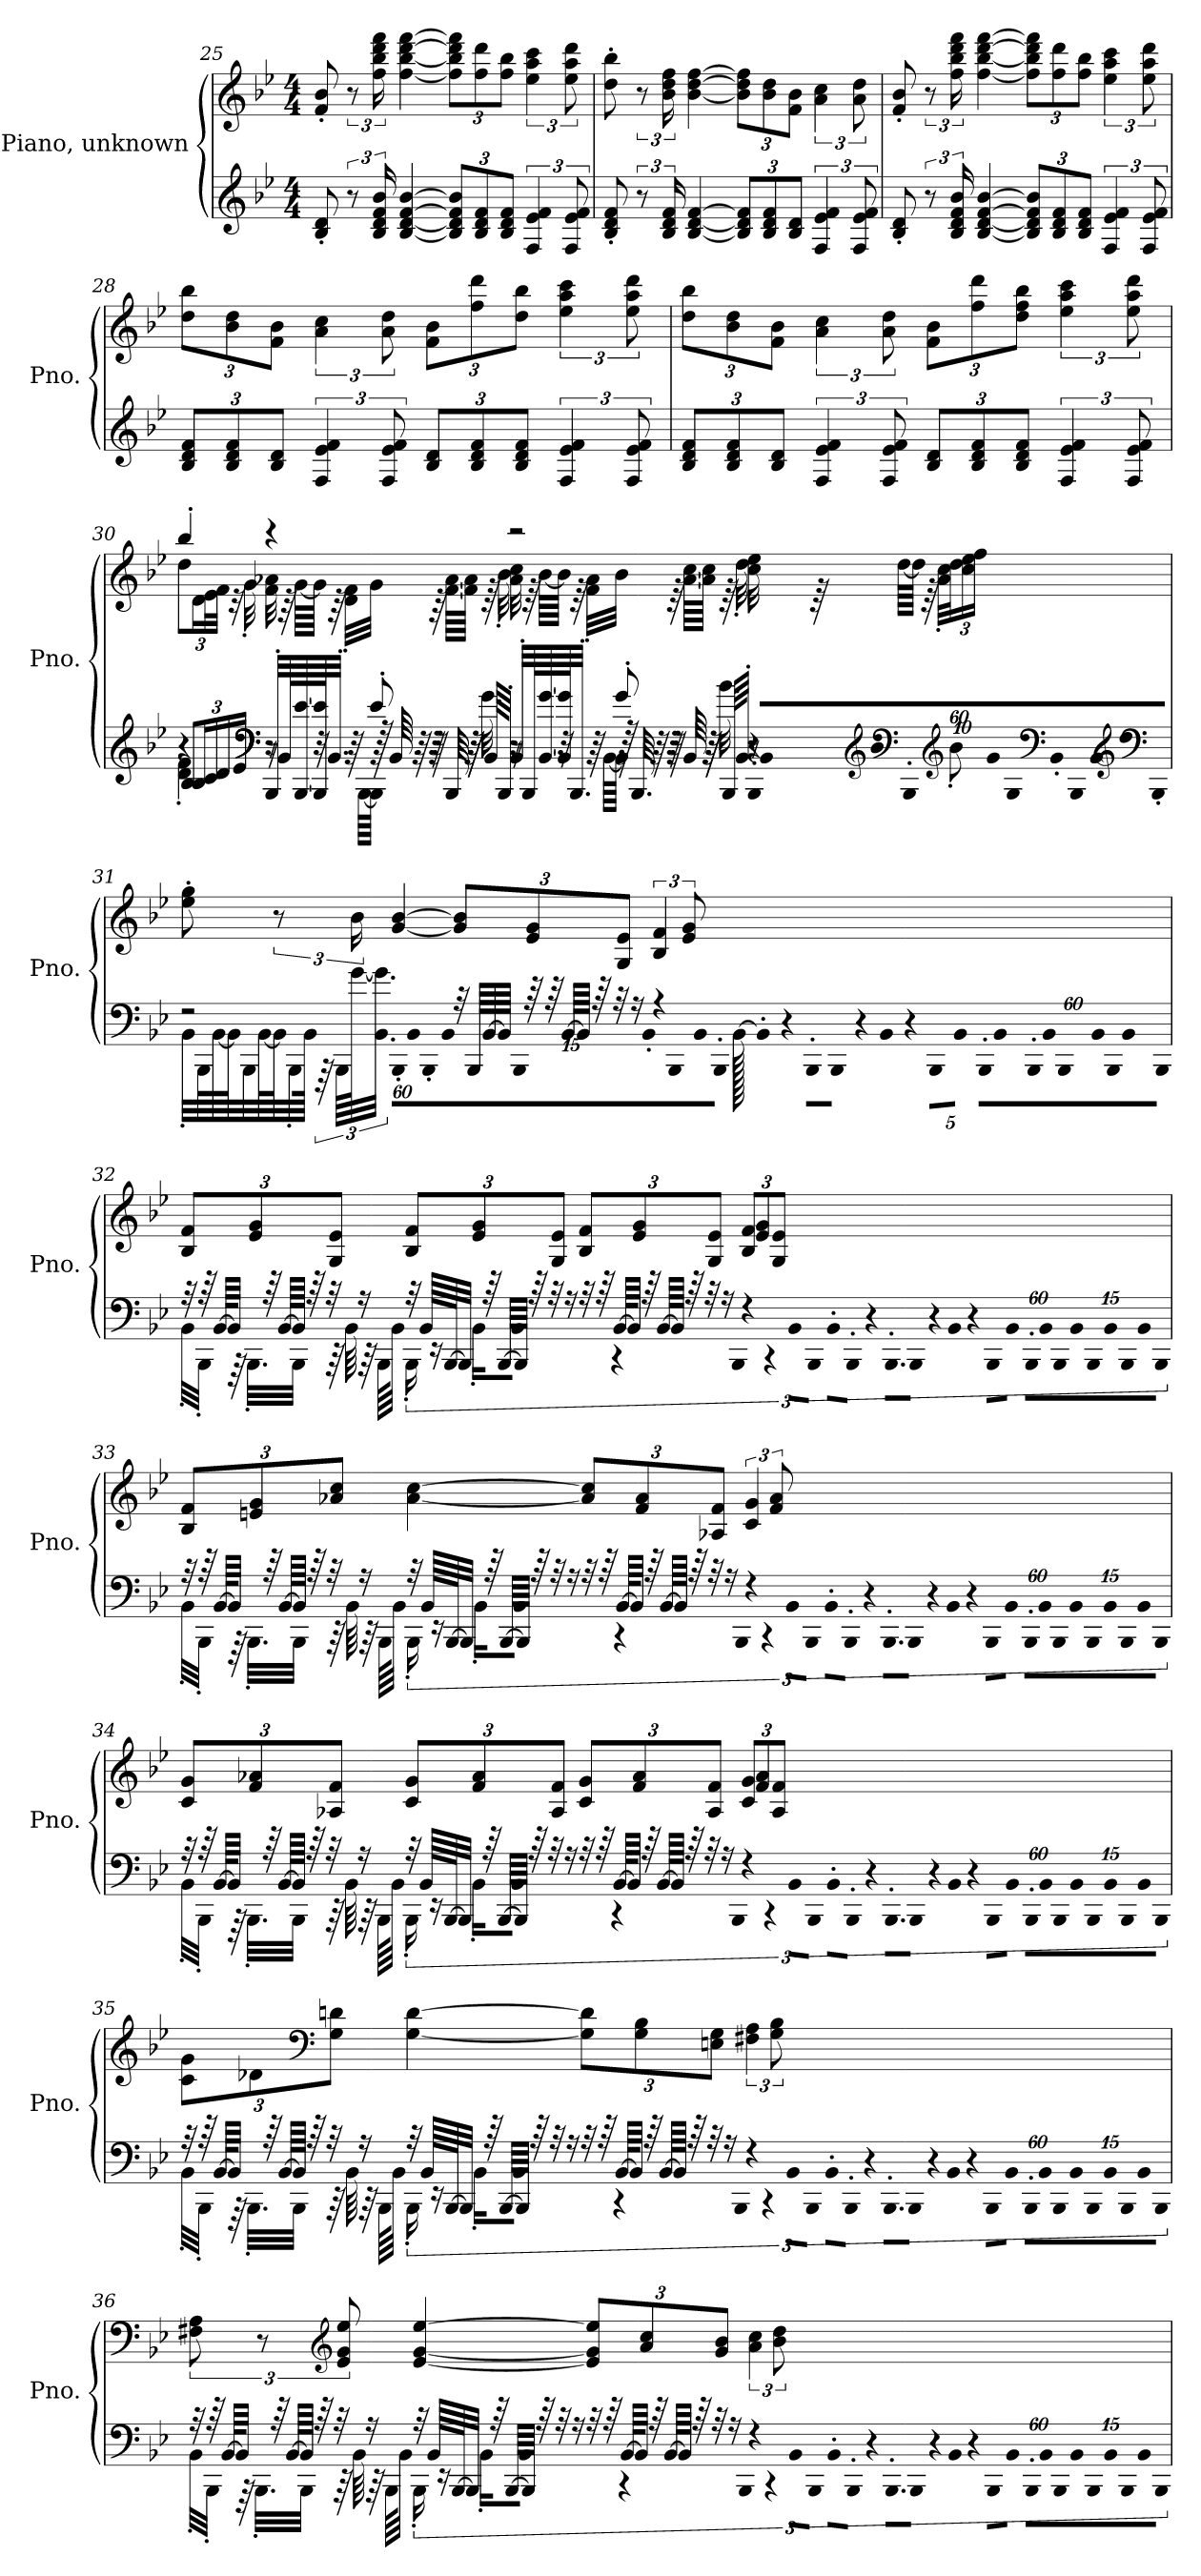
**kern	**kern
*part1	*part1
*staff2	*staff1
*I"Piano, unknown	*
*I'Pno.	*
*clefG2	*clefG2
*k[b-e-]	*k[b-e-]
*M4/4	*M4/4
=25	=25
8B-/' 8d/'	8f/' 8b-/'
12r	12r
24B-/ 24d/ 24f/ 24b-/	24ff\ 24bb-\ 24ddd\ 24fff\
[4B-/ [4d/ [4f/ [4b-/	[4ff\ [4bb-\ [4ddd\ [4fff\
*Xbrackettup	*Xbrackettup
12B-/] 12d/] 12f/] 12b-/]L	12ff\] 12bb-\] 12ddd\] 12fff\]L
12B-/ 12d/ 12f/	12ff\ 12ddd\
12B-/ 12d/ 12f/J	12ff\ 12bb-\J
*brackettup	*brackettup
6F/ 6e-/ 6f/	6ee-\ 6aa\ 6ccc\
12F/ 12e-/ 12f/	12ee-\ 12aa\ 12ddd\
=26	=26
8B-/' 8d/' 8f/'	8dd\' 8bb-\'
12r	12r
24B-/ 24d/ 24f/	24b-\ 24dd\ 24ff\
[4B-/ [4d/ [4f/	[4b-\ [4dd\ [4ff\
*Xbrackettup	*Xbrackettup
12B-/] 12d/] 12f/]L	12b-\] 12dd\] 12ff\]L
12B-/ 12d/ 12f/	12b-\ 12dd\
12B-/ 12d/J	12f\ 12b-\J
*brackettup	*brackettup
6F/ 6e-/ 6f/	6a\ 6cc\
12F/ 12e-/ 12f/	12a\ 12dd\
!!LO:LB:g=z
=27	=27
8B-/' 8d/'	8f/' 8b-/'
12r	12r
24B-/ 24d/ 24f/ 24b-/	24ff\ 24bb-\ 24ddd\ 24fff\
[4B-/ [4d/ [4f/ [4b-/	[4ff\ [4bb-\ [4ddd\ [4fff\
*Xbrackettup	*Xbrackettup
12B-/] 12d/] 12f/] 12b-/]L	12ff\] 12bb-\] 12ddd\] 12fff\]L
12B-/ 12d/ 12f/	12ff\ 12ddd\
12B-/ 12d/ 12f/J	12ff\ 12bb-\J
*brackettup	*brackettup
6F/ 6e-/ 6f/	6ee-\ 6aa\ 6ccc\
12F/ 12e-/ 12f/	12ee-\ 12aa\ 12ddd\
=28	=28
*Xbrackettup	*Xbrackettup
12B-/ 12d/ 12f/L	12dd\ 12bb-\L
12B-/ 12d/ 12f/	12b-\ 12dd\
12B-/ 12d/J	12f\ 12b-\J
*brackettup	*brackettup
6F/ 6e-/ 6f/	6a\ 6cc\
12F/ 12e-/ 12f/	12a\ 12dd\
*Xbrackettup	*Xbrackettup
12B-/ 12d/L	12f\ 12b-\L
12B-/ 12d/ 12f/	12ff\ 12ddd\
12B-/ 12d/ 12f/J	12dd\ 12bb-\J
*brackettup	*brackettup
6F/ 6e-/ 6f/	6ee-\ 6aa\ 6ccc\
12F/ 12e-/ 12f/	12ee-\ 12aa\ 12ddd\
!!LO:LB:g=z
=29	=29
*Xbrackettup	*Xbrackettup
12B-/ 12d/ 12f/L	12dd\ 12bb-\L
12B-/ 12d/ 12f/	12b-\ 12dd\
12B-/ 12d/J	12f\ 12b-\J
*brackettup	*brackettup
6F/ 6e-/ 6f/	6a\ 6cc\
12F/ 12e-/ 12f/	12a\ 12dd\
*Xbrackettup	*Xbrackettup
12B-/ 12d/L	12f\ 12b-\L
12B-/ 12d/ 12f/	12ff\ 12ddd\
12B-/ 12d/ 12f/J	12dd\ 12ff\ 12bb-\J
*brackettup	*brackettup
6F/ 6e-/ 6f/	6ee-\ 6aa\ 6ccc\
12F/ 12e-/ 12f/	12ee-\ 12aa\ 12ddd\
!!LO:LB:g=z
=30	=30
*^	*^
*	*^	*	*
*	*	*Xbrackettup	*	*Xbrackettup
4r	4d\' 4f\'	12B-/L	4bb-'/	12dd\L
.	.	24B-/L	.	24d\L
.	.	24c/	.	24e-\
.	.	24d/	.	48f\JJk
.	.	.	.	32r
.	.	24e-/JJ	.	.
.	.	.	.	32g'\
*clefF4	*	*	*	*
8r	16r	32BBB-'/LLL	4r	32f\ 32a-X\
.	.	64BB-/L	.	64r
.	.	[64BBB-/ [64e-/	.	[64g\LLLL
.	32r	64BBB-/] 64e-/]J	.	64g\JJJJ]
.	.	32.BB-'/JJJ	.	64r
.	64r	.	.	32d\' 32f\'LLL
.	[64BBB-\LLLL	.	.	.
8e-'/	64BBB-\JJJJ]	128r	.	32g\JJJ
.	.	64.BB-/	.	.
.	64r	.	.	.
.	32r	64r	.	64r
.	.	64BBB-/	.	[64f\ [64a-\LLLL
.	64r	64r	.	64f\] 64a-\]JJJJ
.	32.g\	64BB-/KLLL	.	64r
.	.	32BBB-'/JJJ	.	32b-'\
8r	16r	32BB-'/LLL	2r	32a-\ 32cc\
.	.	64BBB-/L	.	64r
.	.	[64BB-/ [64g/	.	[64b-\LLLL
.	32r	64BB-/] 64g/]J	.	64b-\JJJJ]
.	.	32.BBB-'/JJJ	.	64r
.	64r	.	.	32f\' 32a-\'LLL
.	[64BB-\LLLL	.	.	.
8g'/	64BB-\JJJJ]	128r	.	32b-\JJJ
.	.	64.BBB-/	.	.
.	64r	.	.	.
.	32r	64r	.	64r
.	.	64BB-/	.	[64a-\ [64cc\LLLL
.	64r	64r	.	64a-\] 64cc\]JJJJ
.	32.b-\	64BBB-/KLLL	.	64r
.	.	32BB-'/JJJ	.	32dd'\
!	!	!LO:N:vis=32	!	!
4r	8r	1920%53BBB-'/LLL	.	32cc\ 32ee-\
!	!	!LO:N:vis=64	!	!
.	.	640%9BB-/L	.	.
.	.	.	.	64r
*clefG2	*	*	*	*
!	!	!LO:N:vis=64	!	!
.	.	640%9b-/J	.	.
.	.	.	.	[64dd\LLLL
*clefF4	*	*	*	*
!	!	!LO:N:vis=32	!	!
.	.	1920%53BBB-'/	.	.
.	.	.	.	64dd\JJJJ]
.	.	.	.	64r
!	!	!LO:N:vis=32	!	!
.	.	1920%53BB-/	.	.
.	.	.	.	32a-\' 32cc\'KLL
!	!	!LO:N:vis=32	!	!
.	.	1920%53BBB-/	.	.
*clefG2	*	*	*	*
.	8b-'\	.	.	24dd\
.	.	1920ryy	.	.
*clefF4	*	*	*	*
!	!	!LO:N:vis=32	!	!
.	.	1920%53BB-'/	.	.
!	!	!LO:N:vis=32	!	!
.	.	1920%53BBB-/	.	24cc\ 24ee-\
!	!	!LO:N:vis=64	!	!
.	.	640%9BB-/L	.	.
*clefG2	*	*	*	*
!	!	!LO:N:vis=64	!	!
.	.	640%9dd/J	.	24ff\JJ
*clefF4	*	*	*	*
!	!	!LO:N:vis=32	!	!
.	.	1920%53BBB-'/JJJ	.	.
*	*v	*v	*	*
*	*	*v	*v
!!LO:LB:g=z
=31	=31	=31
2r	32BB-'\LLL	8ee-\' 8gg\'
.	64BBB-\L	.
.	[64BB-\	.
.	64BB-\J]	.
.	32BBB-\	.
.	[64BB-\L	.
*	*	*brackettup
.	64BB-\J]	12r
.	32BBB-'\	.
.	64BB-\JJJk	.
*	*brackettup	*
.	96r	.
.	96BBB-\LLLL	.
.	[96g\J	24b-\
.	48.BB-\ 48.g\]JJJ	.
*	*Xbrackettup	*
!	!LO:N:vis=32	!
.	1920%53BBB-'\LLL	[4g/ [4b-/
!	!LO:N:vis=32	!
.	1920%53BB-\	.
.	1920ryy	.
!	!LO:N:vis=32	!
.	1920%53BBB-'\	.
!	!LO:N:vis=32	!
.	1920%53BB-\	.
!	!LO:N:vis=32	!
.	1920%53BBB-\	.
.	1920ryy	.
!	!LO:N:vis=32	!
.	1920%53BB-'\	.
!	!LO:N:vis=32	!
.	1920%53BBB-\	.
!	!LO:N:vis=32	!
.	1920%53BB-\	.
.	1920ryy	.
!	!LO:N:vis=32	!
.	1920%53BBB-'\JJJ	.
*	*	*Xbrackettup
32r	[640BB-\	12g/] 12b-/]L
.	1920%77BB-'\]	.
64BBB-/LLLL	.	.
.	24r	.
[64BB-/	.	.
64BB-/JJJJ]	.	.
64r	.	.
.	24BBB-'\LL	12e-/ 12g/
64r	.	.
[64BB-/LLLL	.	.
64BB-/JJJJ]	32BBB-\JJk	.
64r	.	.
32r	64r	.
.	.	12G/ 12e-/J
.	64BB-\	.
16r	64r	.
.	64BBB-\KLLL	.
.	32BB-\JJJ	.
!	!LO:N:vis=32	!
*	*	*brackettup
4r	1920%53BBB-'\LLL	6B-/ 6f/
!	!LO:N:vis=32	!
.	1920%53BB-\	.
.	1920ryy	.
!	!LO:N:vis=32	!
.	1920%53BBB-'\	.
!	!LO:N:vis=32	!
.	1920%53BB-\	.
!	!LO:N:vis=32	!
.	1920%53BBB-\	.
.	1920ryy	.
!	!LO:N:vis=32	!
.	1920%53BB-\	.
!	!LO:N:vis=32	!
.	1920%53BBB-\	12e-/ 12g/
!	!LO:N:vis=32	!
.	1920%53BB-\	.
.	1920ryy	.
!	!LO:N:vis=32	!
.	1920%53BBB-\JJJ	.
!!LO:LB:g=z
=32	=32	=32
*	*	*Xbrackettup
32r	32BB-'\LLL	12B-/ 12f/L
64r	32BBB-'\JJJ	.
[64BB-/KLLL	.	.
32BB-/JJJ]	64r	.
.	32.BBB-'\LLL	.
.	.	12e-/ 12g/
64r	.	.
[64BB-/LLLL	.	.
64BB-/JJJJ]	32BBB-\JJJ	.
64r	.	.
32r	64r	.
.	.	12G/ 12e-/J
.	64BB-\	.
16r	64r	.
.	64BBB-\KLLL	.
.	32BB-\JJJ	.
*	*brackettup	*
32r	24BBB-'\	12B-/ 12f/L
64BB-/LLLL	.	.
.	24r	.
[64BBB-/J	.	.
32BBB-/JJJ]	.	.
.	24BB-'\LL	12e-/ 12g/
64r	.	.
[64BBB-/LLLL	.	.
64BBB-/JJJJ]	32BB-\JJk	.
64r	.	.
32r	64r	.
.	.	12G/ 12e-/J
.	64BBB-\	.
16r	64r	.
.	64BB-\KLLL	.
.	32BBB-\JJJ	.
32r	32BB-'\LLL	12B-/ 12f/L
64r	32BBB-'\JJJ	.
[64BB-/KLLL	.	.
32BB-/JJJ]	64r	.
.	32.BBB-'\LLL	.
.	.	12e-/ 12g/
64r	.	.
[64BB-/LLLL	.	.
64BB-/JJJJ]	32BBB-\JJJ	.
64r	.	.
32r	64r	.
.	.	12G/ 12e-/J
.	64BB-\	.
16r	64r	.
.	64BBB-\KLLL	.
.	32BB-\JJJ	.
*	*Xbrackettup	*
!	!LO:N:vis=32	!
4r	1920%53BBB-'\LLL	12B-/ 12f/L
!	!LO:N:vis=32	!
.	1920%53BB-\	.
.	1920ryy	.
!	!LO:N:vis=32	!
.	1920%53BBB-\	.
!	!LO:N:vis=32	!
.	1920%53BB-\	12e-/ 12g/
!	!LO:N:vis=32	!
.	1920%53BBB-\	.
.	1920ryy	.
!	!LO:N:vis=32	!
.	1920%53BB-\	.
!	!LO:N:vis=32	!
.	1920%53BBB-\	12G/ 12e-/J
!	!LO:N:vis=32	!
.	1920%53BB-\	.
.	1920ryy	.
!	!LO:N:vis=32	!
.	1920%53BBB-\JJJ	.
!!LO:PB:g=z
=33	=33	=33
32r	32BB-'\LLL	12B-/ 12f/L
64r	32BBB-'\JJJ	.
[64BB-/KLLL	.	.
32BB-/JJJ]	64r	.
.	32.BBB-'\LLL	.
.	.	12en/ 12g/
64r	.	.
[64BB-/LLLL	.	.
64BB-/JJJJ]	32BBB-\JJJ	.
64r	.	.
32r	64r	.
.	.	12a-X/ 12cc/J
.	64BB-\	.
16r	64r	.
.	64BBB-\KLLL	.
.	32BB-\JJJ	.
*	*brackettup	*
32r	24BBB-'\	[4a-\ [4cc\
64BB-/LLLL	.	.
.	24r	.
[64BBB-/J	.	.
32BBB-/JJJ]	.	.
.	24BB-'\LL	.
64r	.	.
[64BBB-/LLLL	.	.
64BBB-/JJJJ]	32BB-\JJk	.
64r	.	.
32r	64r	.
.	64BBB-\	.
16r	64r	.
.	64BB-\KLLL	.
.	32BBB-\JJJ	.
32r	32BB-'\LLL	12a-/] 12cc/]L
64r	32BBB-'\JJJ	.
[64BB-/KLLL	.	.
32BB-/JJJ]	64r	.
.	32.BBB-'\LLL	.
.	.	12f/ 12a-/
64r	.	.
[64BB-/LLLL	.	.
64BB-/JJJJ]	32BBB-\JJJ	.
64r	.	.
32r	64r	.
.	.	12A-X/ 12f/J
.	64BB-\	.
16r	64r	.
.	64BBB-\KLLL	.
.	32BB-\JJJ	.
*	*Xbrackettup	*
!	!LO:N:vis=32	!
*	*	*brackettup
4r	1920%53BBB-'\LLL	6c/ 6g/
!	!LO:N:vis=32	!
.	1920%53BB-\	.
.	1920ryy	.
!	!LO:N:vis=32	!
.	1920%53BBB-\	.
!	!LO:N:vis=32	!
.	1920%53BB-\	.
!	!LO:N:vis=32	!
.	1920%53BBB-\	.
.	1920ryy	.
!	!LO:N:vis=32	!
.	1920%53BB-\	.
!	!LO:N:vis=32	!
.	1920%53BBB-\	12f/ 12a-/
!	!LO:N:vis=32	!
.	1920%53BB-\	.
.	1920ryy	.
!	!LO:N:vis=32	!
.	1920%53BBB-\JJJ	.
!!LO:LB:g=z
=34	=34	=34
*	*	*Xbrackettup
32r	32BB-'\LLL	12c/ 12g/L
64r	32BBB-'\JJJ	.
[64BB-/KLLL	.	.
32BB-/JJJ]	64r	.
.	32.BBB-'\LLL	.
.	.	12f/ 12a-X/
64r	.	.
[64BB-/LLLL	.	.
64BB-/JJJJ]	32BBB-\JJJ	.
64r	.	.
32r	64r	.
.	.	12A-X/ 12f/J
.	64BB-\	.
16r	64r	.
.	64BBB-\KLLL	.
.	32BB-\JJJ	.
*	*brackettup	*
32r	24BBB-'\	12c/ 12g/L
64BB-/LLLL	.	.
.	24r	.
[64BBB-/J	.	.
32BBB-/JJJ]	.	.
.	24BB-'\LL	12f/ 12a-/
64r	.	.
[64BBB-/LLLL	.	.
64BBB-/JJJJ]	32BB-\JJk	.
64r	.	.
32r	64r	.
.	.	12A-/ 12f/J
.	64BBB-\	.
16r	64r	.
.	64BB-\KLLL	.
.	32BBB-\JJJ	.
32r	32BB-'\LLL	12c/ 12g/L
64r	32BBB-'\JJJ	.
[64BB-/KLLL	.	.
32BB-/JJJ]	64r	.
.	32.BBB-'\LLL	.
.	.	12f/ 12a-/
64r	.	.
[64BB-/LLLL	.	.
64BB-/JJJJ]	32BBB-\JJJ	.
64r	.	.
32r	64r	.
.	.	12A-/ 12f/J
.	64BB-\	.
16r	64r	.
.	64BBB-\KLLL	.
.	32BB-\JJJ	.
*	*Xbrackettup	*
!	!LO:N:vis=32	!
4r	1920%53BBB-'\LLL	12c/ 12g/L
!	!LO:N:vis=32	!
.	1920%53BB-\	.
.	1920ryy	.
!	!LO:N:vis=32	!
.	1920%53BBB-\	.
!	!LO:N:vis=32	!
.	1920%53BB-\	12f/ 12a-/
!	!LO:N:vis=32	!
.	1920%53BBB-\	.
.	1920ryy	.
!	!LO:N:vis=32	!
.	1920%53BB-\	.
!	!LO:N:vis=32	!
.	1920%53BBB-\	12A-/ 12f/J
!	!LO:N:vis=32	!
.	1920%53BB-\	.
.	1920ryy	.
!	!LO:N:vis=32	!
.	1920%53BBB-\JJJ	.
!!LO:LB:g=z
=35	=35	=35
32r	32BB-'\LLL	12c\ 12g\L
64r	32BBB-'\JJJ	.
[64BB-/KLLL	.	.
32BB-/JJJ]	64r	.
.	32.BBB-'\LLL	.
.	.	12d-X\
64r	.	.
[64BB-/LLLL	.	.
64BB-/JJJJ]	32BBB-\JJJ	.
64r	.	.
32r	64r	.
*	*	*clefF4
.	.	12G\ 12dn\J
.	64BB-\	.
16r	64r	.
.	64BBB-\KLLL	.
.	32BB-\JJJ	.
*	*brackettup	*
32r	24BBB-'\	[4G\ [4d\
64BB-/LLLL	.	.
.	24r	.
[64BBB-/J	.	.
32BBB-/JJJ]	.	.
.	24BB-'\LL	.
64r	.	.
[64BBB-/LLLL	.	.
64BBB-/JJJJ]	32BB-\JJk	.
64r	.	.
32r	64r	.
.	64BBB-\	.
16r	64r	.
.	64BB-\KLLL	.
.	32BBB-\JJJ	.
32r	32BB-'\LLL	12G\] 12d\]L
64r	32BBB-'\JJJ	.
[64BB-/KLLL	.	.
32BB-/JJJ]	64r	.
.	32.BBB-'\LLL	.
.	.	12G\ 12B-\
64r	.	.
[64BB-/LLLL	.	.
64BB-/JJJJ]	32BBB-\JJJ	.
64r	.	.
32r	64r	.
.	.	12En\ 12G\J
.	64BB-\	.
16r	64r	.
.	64BBB-\KLLL	.
.	32BB-\JJJ	.
*	*Xbrackettup	*
!	!LO:N:vis=32	!
*	*	*brackettup
4r	1920%53BBB-'\LLL	6F#X\ 6A\
!	!LO:N:vis=32	!
.	1920%53BB-\	.
.	1920ryy	.
!	!LO:N:vis=32	!
.	1920%53BBB-\	.
!	!LO:N:vis=32	!
.	1920%53BB-\	.
!	!LO:N:vis=32	!
.	1920%53BBB-\	.
.	1920ryy	.
!	!LO:N:vis=32	!
.	1920%53BB-\	.
!	!LO:N:vis=32	!
.	1920%53BBB-\	12G\ 12B-\
!	!LO:N:vis=32	!
.	1920%53BB-\	.
.	1920ryy	.
!	!LO:N:vis=32	!
.	1920%53BBB-\JJJ	.
!!LO:LB:g=z
=36	=36	=36
32r	32BB-'\LLL	12F#X\ 12A\
64r	32BBB-'\JJJ	.
[64BB-/KLLL	.	.
32BB-/JJJ]	64r	.
.	32.BBB-'\LLL	.
.	.	12r
64r	.	.
[64BB-/LLLL	.	.
64BB-/JJJJ]	32BBB-\JJJ	.
64r	.	.
32r	64r	.
*	*	*clefG2
.	.	12e-/ 12g/ 12ee-/
.	64BB-\	.
16r	64r	.
.	64BBB-\KLLL	.
.	32BB-\JJJ	.
*	*brackettup	*
32r	24BBB-'\	[4e-/ [4g/ [4ee-/
64BB-/LLLL	.	.
.	24r	.
[64BBB-/J	.	.
32BBB-/JJJ]	.	.
.	24BB-'\LL	.
64r	.	.
[64BBB-/LLLL	.	.
64BBB-/JJJJ]	32BB-\JJk	.
64r	.	.
32r	64r	.
.	64BBB-\	.
16r	64r	.
.	64BB-\KLLL	.
.	32BBB-\JJJ	.
*	*	*Xbrackettup
32r	32BB-'\LLL	12e-/] 12g/] 12ee-/]L
64r	32BBB-'\JJJ	.
[64BB-/KLLL	.	.
32BB-/JJJ]	64r	.
.	32.BBB-'\LLL	.
.	.	12a/ 12cc/
64r	.	.
[64BB-/LLLL	.	.
64BB-/JJJJ]	32BBB-\JJJ	.
64r	.	.
32r	64r	.
.	.	12g/ 12b-/J
.	64BB-\	.
16r	64r	.
.	64BBB-\KLLL	.
.	32BB-\JJJ	.
*	*Xbrackettup	*
!	!LO:N:vis=32	!
*	*	*brackettup
4r	1920%53BBB-'\LLL	6a\ 6cc\
!	!LO:N:vis=32	!
.	1920%53BB-\	.
.	1920ryy	.
!	!LO:N:vis=32	!
.	1920%53BBB-\	.
!	!LO:N:vis=32	!
.	1920%53BB-\	.
!	!LO:N:vis=32	!
.	1920%53BBB-\	.
.	1920ryy	.
!	!LO:N:vis=32	!
.	1920%53BB-\	.
!	!LO:N:vis=32	!
.	1920%53BBB-\	12b-\ 12dd\
!	!LO:N:vis=32	!
.	1920%53BB-\	.
.	1920ryy	.
!	!LO:N:vis=32	!
.	1920%53BBB-\JJJ	.
*v	*v	*
=	=
*-	*-
